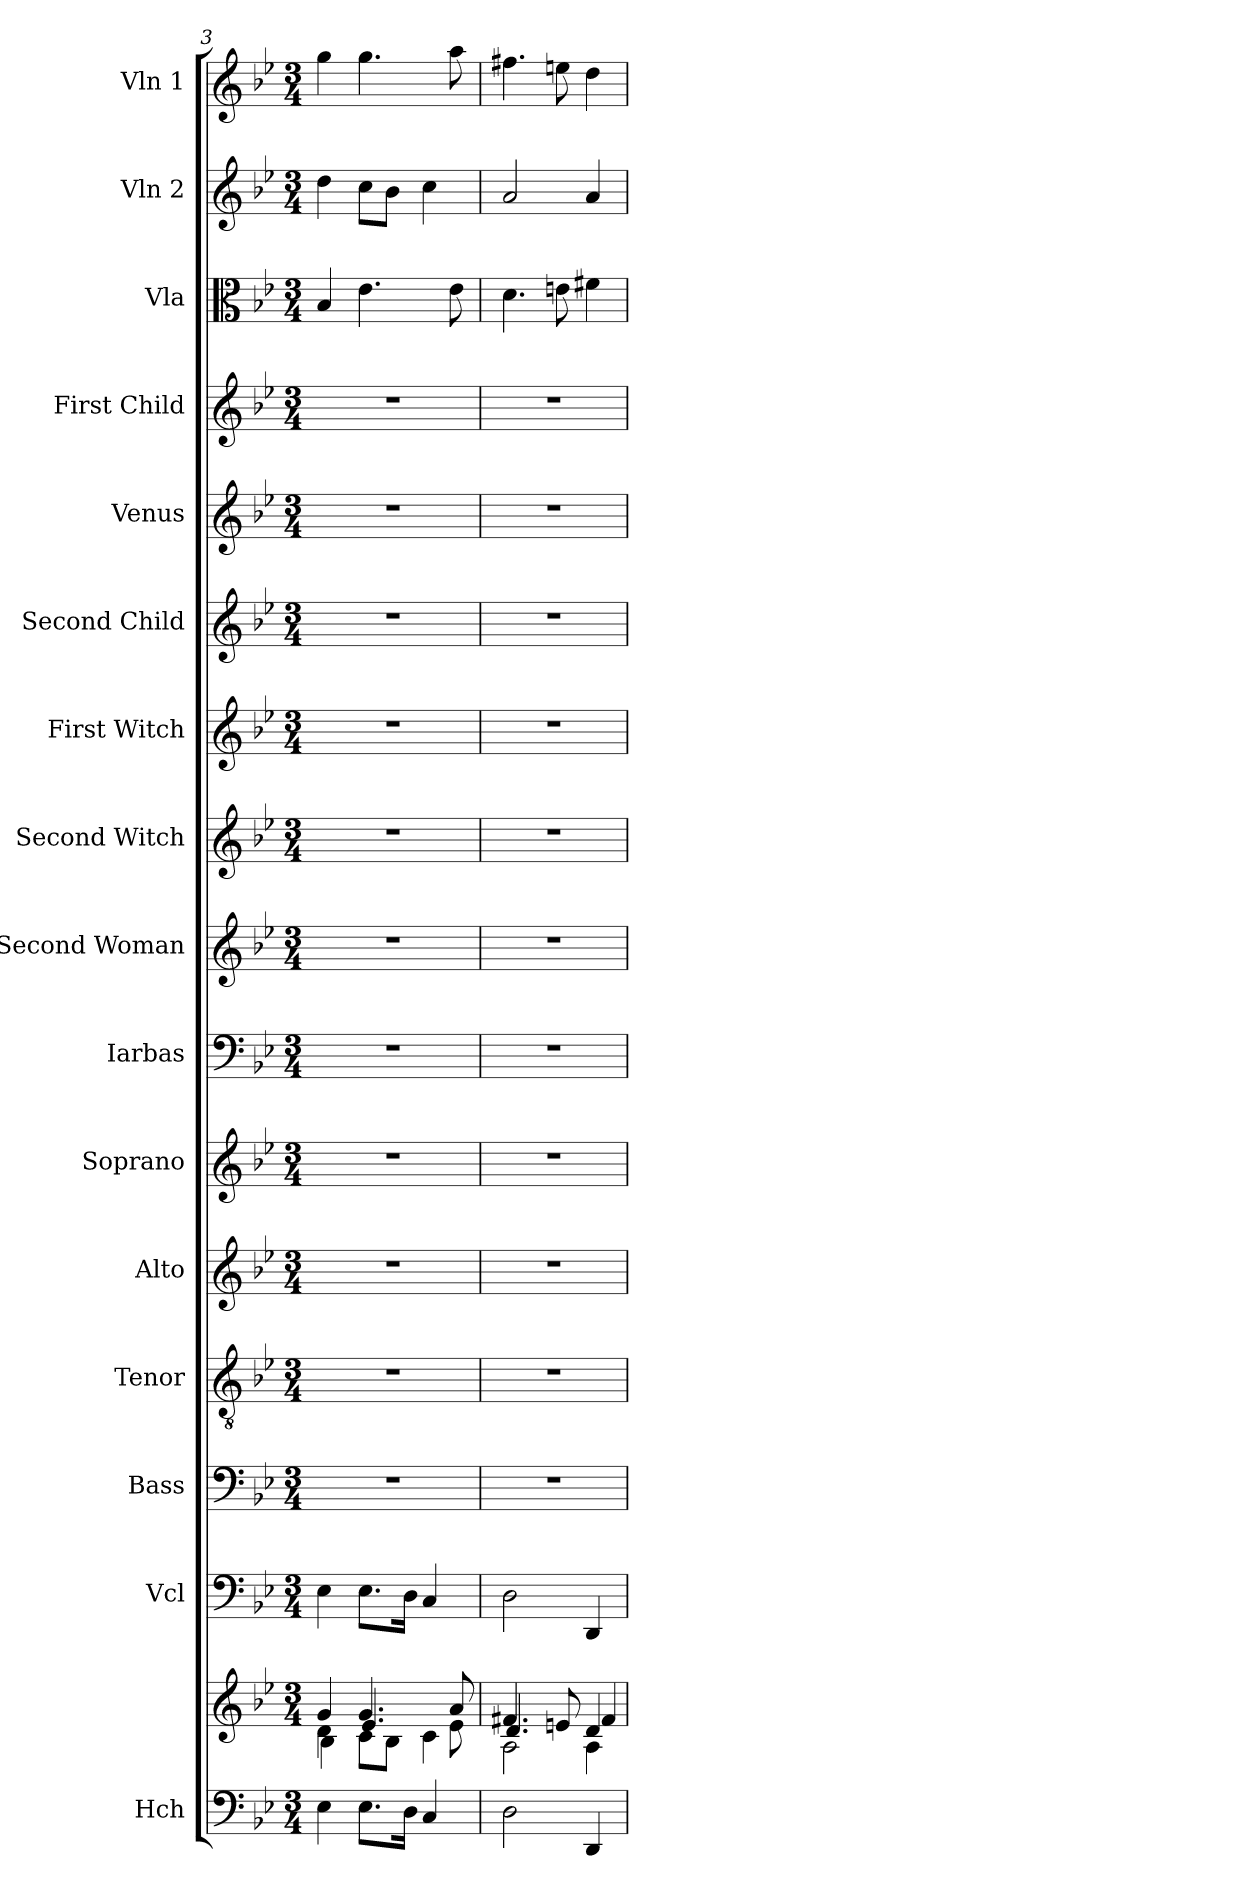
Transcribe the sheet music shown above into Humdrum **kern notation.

**kern	**kern	**kern	**kern	**kern	**kern	**kern	**kern	**kern	**kern	**kern	**kern	**kern	**kern	**kern	**kern	**kern
*part16	*part16	*part15	*part14	*part13	*part12	*part11	*part10	*part9	*part8	*part7	*part6	*part5	*part4	*part3	*part2	*part1
*staff17	*staff16	*staff15	*staff14	*staff13	*staff12	*staff11	*staff10	*staff9	*staff8	*staff7	*staff6	*staff5	*staff4	*staff3	*staff2	*staff1
*I"Hch	*	*I"Vcl	*I"Bass	*I"Tenor	*I"Alto	*I"Soprano	*I"Iarbas	*I"Second Woman	*I"Second Witch	*I"First Witch	*I"Second Child	*I"Venus	*I"First Child	*I"Vla	*I"Vln 2	*I"Vln 1
*I'Hch.	*	*I'Vc.	*I'B.	*I'T.	*I'A.	*I'S.	*I'I.	*I'2W	*I'W2.	*I'W1	*I'C2.	*I'V.	*I'C1	*I'Vla.	*I'Vln.	*I'Vln.
*clefF4	*clefG2	*clefF4	*clefF4	*clefGv2	*clefG2	*clefG2	*clefF4	*clefG2	*clefG2	*clefG2	*clefG2	*clefG2	*clefG2	*clefC3	*clefG2	*clefG2
*k[b-e-]	*k[b-e-]	*k[b-e-]	*k[b-e-]	*k[b-e-]	*k[b-e-]	*k[b-e-]	*k[b-e-]	*k[b-e-]	*k[b-e-]	*k[b-e-]	*k[b-e-]	*k[b-e-]	*k[b-e-]	*k[b-e-]	*k[b-e-]	*k[b-e-]
*M3/4	*M3/4	*M3/4	*M3/4	*M3/4	*M3/4	*M3/4	*M3/4	*M3/4	*M3/4	*M3/4	*M3/4	*M3/4	*M3/4	*M3/4	*M3/4	*M3/4
=3	=3	=3	=3	=3	=3	=3	=3	=3	=3	=3	=3	=3	=3	=3	=3	=3
*	*^	*	*	*	*	*	*	*	*	*	*	*	*	*	*	*
*	*	*^	*	*	*	*	*	*	*	*	*	*	*	*	*	*	*
4E-\	4g/	4d\	4B-\	4E-\	2.r	2.r	2.r	2.r	2.r	2.r	2.r	2.r	2.r	2.r	2.r	4B-/	4dd\	4gg\
8.E-\L	4.g/	8c\L	4.e-/	8.E-\L	.	.	.	.	.	.	.	.	.	.	.	4.e-\	8cc\L	4.gg\
.	.	8B-\J	.	.	.	.	.	.	.	.	.	.	.	.	.	.	8b-\J	.
16D\Jk	.	.	.	16D\Jk	.	.	.	.	.	.	.	.	.	.	.	.	.	.
4C/	.	4c\	.	4C/	.	.	.	.	.	.	.	.	.	.	.	.	4cc\	.
.	8a/	.	8e-\	.	.	.	.	.	.	.	.	.	.	.	.	8e-\	.	8aa\
=4	=4	=4	=4	=4	=4	=4	=4	=4	=4	=4	=4	=4	=4	=4	=4	=4	=4	=4
2D\	4.f#X/	2A\	4.d/	2D\	2.r	2.r	2.r	2.r	2.r	2.r	2.r	2.r	2.r	2.r	2.r	4.d\	2a/	4.ff#X\
.	8en/	.	8ryy	.	.	.	.	.	.	.	.	.	.	.	.	8en\	.	8een\
4DD/	4d/	4A\	4f#/	4DD/	.	.	.	.	.	.	.	.	.	.	.	4f#X\	4a/	4dd\
*	*v	*v	*v	*	*	*	*	*	*	*	*	*	*	*	*	*	*	*
=	=	=	=	=	=	=	=	=	=	=	=	=	=	=	=	=
*-	*-	*-	*-	*-	*-	*-	*-	*-	*-	*-	*-	*-	*-	*-	*-	*-
